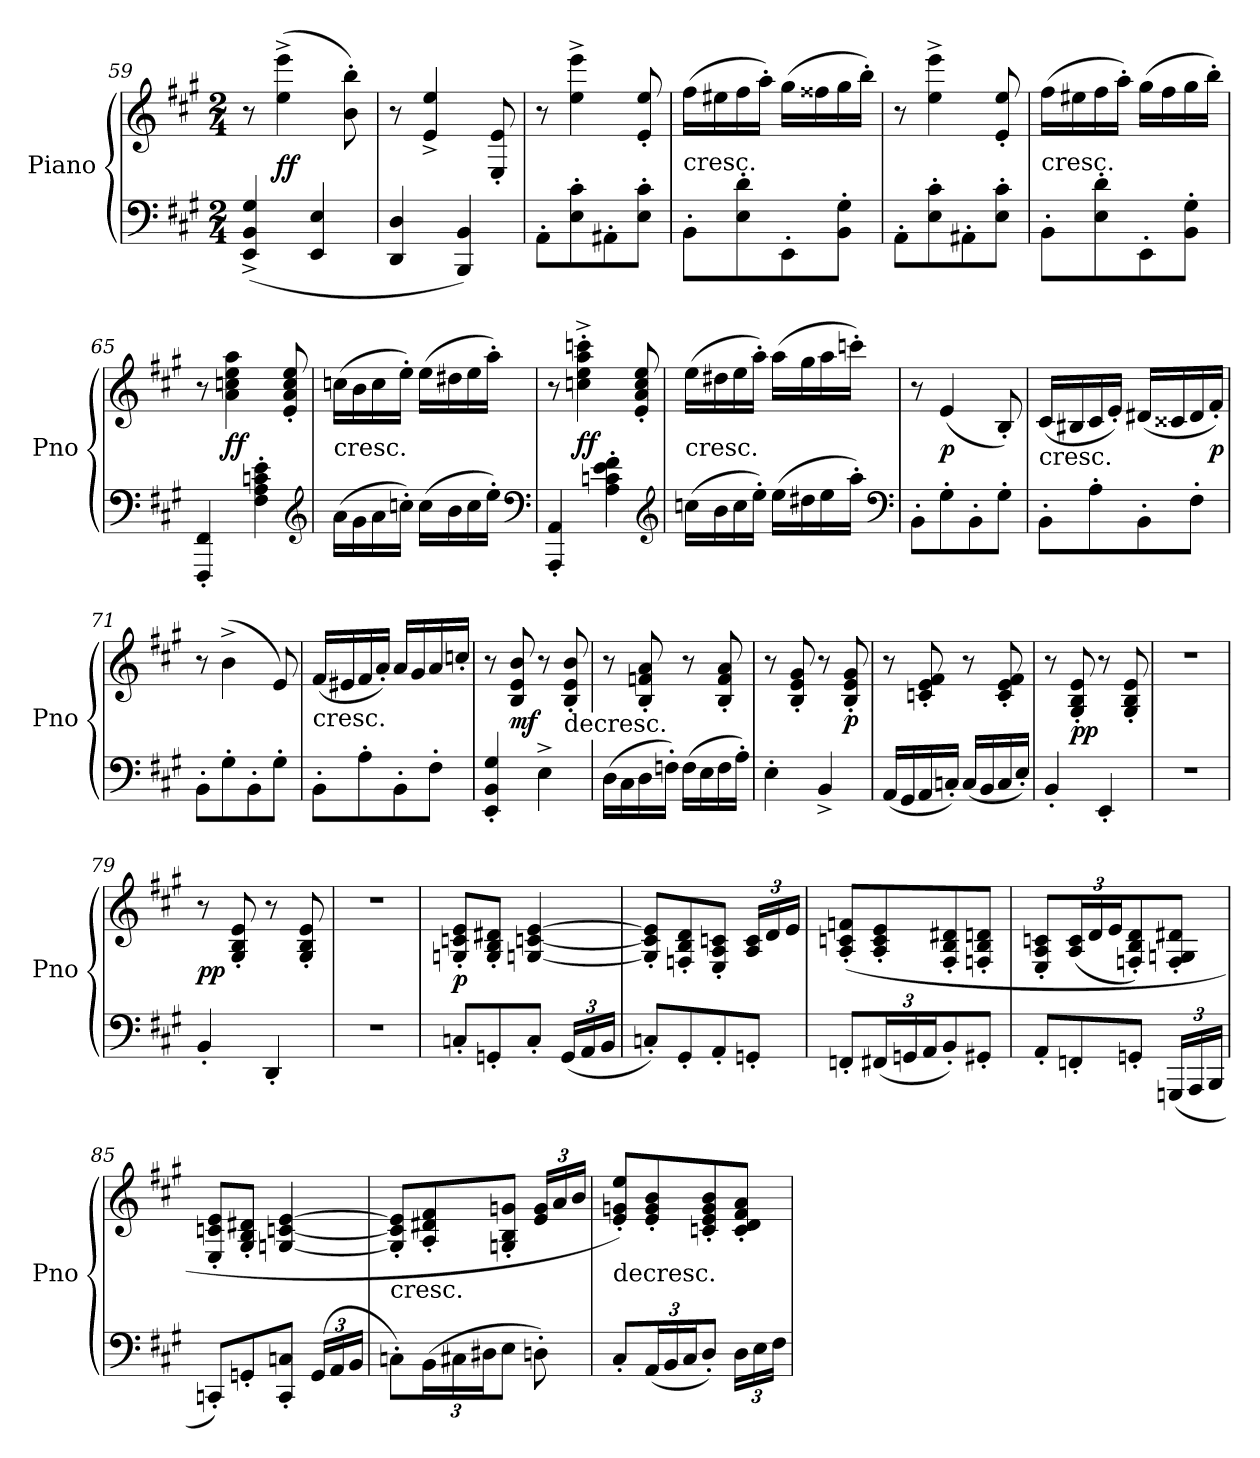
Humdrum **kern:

**kern	**kern	**dynam
*part1	*part1	*part1
*staff2	*staff1	*staff1/2
*I"Piano	*	*
*I'Pno	*	*
*clefF4	*clefG2	*
*k[f#c#g#]	*k[f#c#g#]	*
*A:	*A:	*
*M2/4	*M2/4	*
=59	=59	=59
(4EE^/ 4BB^/ 4G#^/	8r	.
.	(4ee^\ 4eee^\	ff
4EE/ 4E/	.	.
.	8b'\ 8bb'\)	.
=60	=60	=60
4DD/ 4D/	8r	.
.	4e^/ 4ee^/	.
4BBB/ 4BB/)	.	.
.	8E'/ 8e'/	.
=61	=61	=61
8AA'\L	8r	.
8E'\ 8c#'\	4ee^\ 4eee^\	.
8AA#X'\	.	.
8E'\ 8c#'\J	8e'/ 8ee'/	.
=62	=62	=62
!	!LO:TX:c:t=cresc.	!
8BB'\L	(16ff#\LL	.
.	16ee#X\	.
8E'\ 8d'\	16ff#\	.
.	16aa'\JJ)	.
8EE'\	(16gg#\LL	.
.	16ff##X\	.
8BB'\ 8G#'\J	16gg#\	.
.	16bb'\JJ)	.
=63	=63	=63
8AA'\L	8r	.
8E'\ 8c#'\	4ee^\ 4eee^\	.
8AA#X'\	.	.
8E'\ 8c#'\J	8e'/ 8ee'/	.
=64	=64	=64
!	!LO:TX:c:t=cresc.	!
8BB'\L	(16ff#\LL	.
.	16ee#X\	.
8E'\ 8d'\	16ff#\	.
.	16aa'\JJ)	.
8EE'\	(16gg#\LL	.
.	16ff#\	.
8BB'\ 8G#'\J	16gg#\	.
.	16bb'\JJ)	.
=65	=65	=65
4FFF#'/ 4FF#'/	8r	.
.	4a\ 4ccn\ 4ee\ 4aa\	ff
4F#'\ 4A'\ 4cn'\ 4e'\	.	.
.	8e'/ 8a'/ 8cc'/ 8ee'/	.
*clefG2	*	*
=66	=66	=66
!	!LO:TX:c:t=cresc.	!
(16a\LL	(16ccn\LL	.
16g#\	16b\	.
16a\	16cc\	.
16ccn'\JJ)	16ee'\JJ)	.
(16cc\LL	(16ee\LL	.
16b\	16dd#X\	.
16cc\	16ee\	.
16ee'\JJ)	16aa'\JJ)	.
*clefF4	*	*
=67	=67	=67
4AAA'/ 4AA'/	8r	.
.	4ccn'^\ 4ee'^\ 4aa'^\ 4cccn'^\	ff
4A'\ 4cn'\ 4e'\ 4f#'\	.	.
.	8e'/ 8a'/ 8cc'/ 8ee'/	.
*clefG2	*	*
=68	=68	=68
!	!LO:TX:c:t=cresc.	!
(16ccn\LL	(16ee\LL	.
16b\	16dd#X\	.
16cc\	16ee\	.
16ee'\JJ)	16aa'\JJ)	.
(16ee\LL	(16aa\LL	.
16dd#X\	16gg#\	.
16ee\	16aa\	.
16aa'\JJ)	16cccn'\JJ)	.
*clefF4	*	*
=69	=69	=69
8BB'\L	8r	.
8G#'\	(4e/	p
8BB'\	.	.
8G#'\J	8B'/)	.
=70	=70	=70
!	!LO:TX:c:t=cresc.	!
8BB'\L	(16c#/LL	.
.	16B#X/	.
8A'\	16c#/	.
.	16e'/JJ)	.
8BB'\	(16d#X/LL	.
.	16c##X/	.
8F#'\J	16d#/	.
.	16f#'/JJ)	p
=71	=71	=71
8BB'\L	8r	.
8G#'\	(4b^\	.
8BB'\	.	.
8G#'\J	8e/)	.
=72	=72	=72
!	!LO:TX:c:t=cresc.	!
8BB'\L	(16f#/LL	.
.	16e#X/	.
8A'\	16f#/	.
.	16a'/JJ)	.
8BB'\	16a/LL	.
.	16g#/	.
8F#'\J	16a/	.
.	16ccn'/JJ	.
=73	=73	=73
4EE'/ 4BB'/ 4G#'/	8r	.
.	8B/ 8e/ 8b/	mf
4E^\	8r	.
!	!LO:TX:c:t=decresc.	!
.	8B'/ 8e'/ 8b'/	.
=74	=74	=74
(16D\LL	8r	.
16C#\	.	.
16D\	8B'/ 8fn'/ 8a'/	.
16Fn'\JJ)	.	.
(16F\LL	8r	.
16E\	.	.
16F\	8B'/ 8f'/ 8a'/	.
16A'\JJ)	.	.
=75	=75	=75
4E'\	8r	.
.	8B'/ 8e'/ 8g#'/	.
4BB^/	8r	.
.	8B'/ 8e'/ 8g#'/	p
=76	=76	=76
(16AA/LL	8r	.
16GG#/	.	.
16AA/	8cn'/ 8e'/ 8f#'/	.
16Cn'/JJ)	.	.
(16C/LL	8r	.
16BB/	.	.
16C/	8c'/ 8e'/ 8f#'/	.
16E'/JJ)	.	.
=77	=77	=77
4BB'/	8r	.
.	8G#'/ 8B'/ 8e'/	pp
4EE'/	8r	.
.	8G#'/ 8B'/ 8e'/	.
=78	=78	=78
2r	2r	.
=79	=79	=79
4BB'/	8r	pp
.	8G#'/ 8B'/ 8e'/	.
4DD'/	8r	.
.	8G#'/ 8B'/ 8e'/	.
=80	=80	=80
2r	2r	.
=81	=81	=81
8Cn'/L	8Gn'/ 8cn'/ 8e'/L	p
8GGn'/	8G'/ 8B'/ 8d#X'/J	.
8C'/J	[4Gn/ [4cn/ [4e/	.
(24GG/LL	.	.
24AA/	.	.
24BB/JJ	.	.
=82	=82	=82
8Cn'/L)	8Gn]'/ 8cn]'/ 8e]'/L	.
8GG#'/	8Fn'/ 8B'/ 8d'/	.
8AA'/	8E'/ 8A'/ 8c'/J	.
8GGn'/J	24A/ 24c/LL	.
.	24d/	.
.	24e/JJ	.
=83	=83	=83
8FFn'/L	(8A'/ 8cn'/ 8fn'/L	.
(24FF#X/L	8A'/ 8c'/ 8e'/	.
24GGn/	.	.
24AA/J	.	.
8BB'/)	8F#'/ 8B'/ 8d#X'/	.
8GG#X'/J	8Fn'/ 8B'/ 8dn'/J	.
=84	=84	=84
8AA'/L	8E'/ 8A'/ 8cn'/L	.
8FFn'/	(24A/ 24c/L	.
.	24d/	.
.	24e/J	.
8GGn'/J	8Fn'/ 8B'/ 8d'/)	.
(24GGGn/LL	8F'/ 8Gn'/ 8d#X'/J	.
24AAA/	.	.
24BBB/JJ	.	.
=85	=85	=85
8CCn'/L)	8E'/ 8cn'/ 8e'/L	.
8GGn'/	8G#'/ 8B'/ 8d#X'/J	.
8CC'/ 8Cn'/J	[4Gn/ [4cn/ [4e/	.
(24GG/LL	.	.
24AA/	.	.
24BB/JJ	.	.
=86	=86	=86
!	!LO:TX:c:t=cresc.	!
8Cn'\L)	8Gn]'/ 8cn]'/ 8e]'/L	.
(24BB\L	8A'/ 8d#X'/ 8f#'/	.
24C#X\	.	.
24D#X\J	.	.
8E\J	8Gn'/ 8B'/ 8gn'/J	.
8Dn'\)	24e/ 24g/LL	.
.	24a/	.
.	24b/JJ	.
=87	=87	=87
!	!LO:TX:c:t=decresc.	!
8C#'/L	8e'/ 8gn'/ 8ee'/L)	.
(24AA/L	8e'/ 8g'/ 8b'/	.
24BB/	.	.
24C#/J	.	.
8D'/J)	8cn'/ 8e'/ 8g'/ 8b'/	.
24D\LL	8c'/ 8d'/ 8f#'/ 8a'/J	.
24E\	.	.
24F#\JJ	.	.
=	=	=
*-	*-	*-
